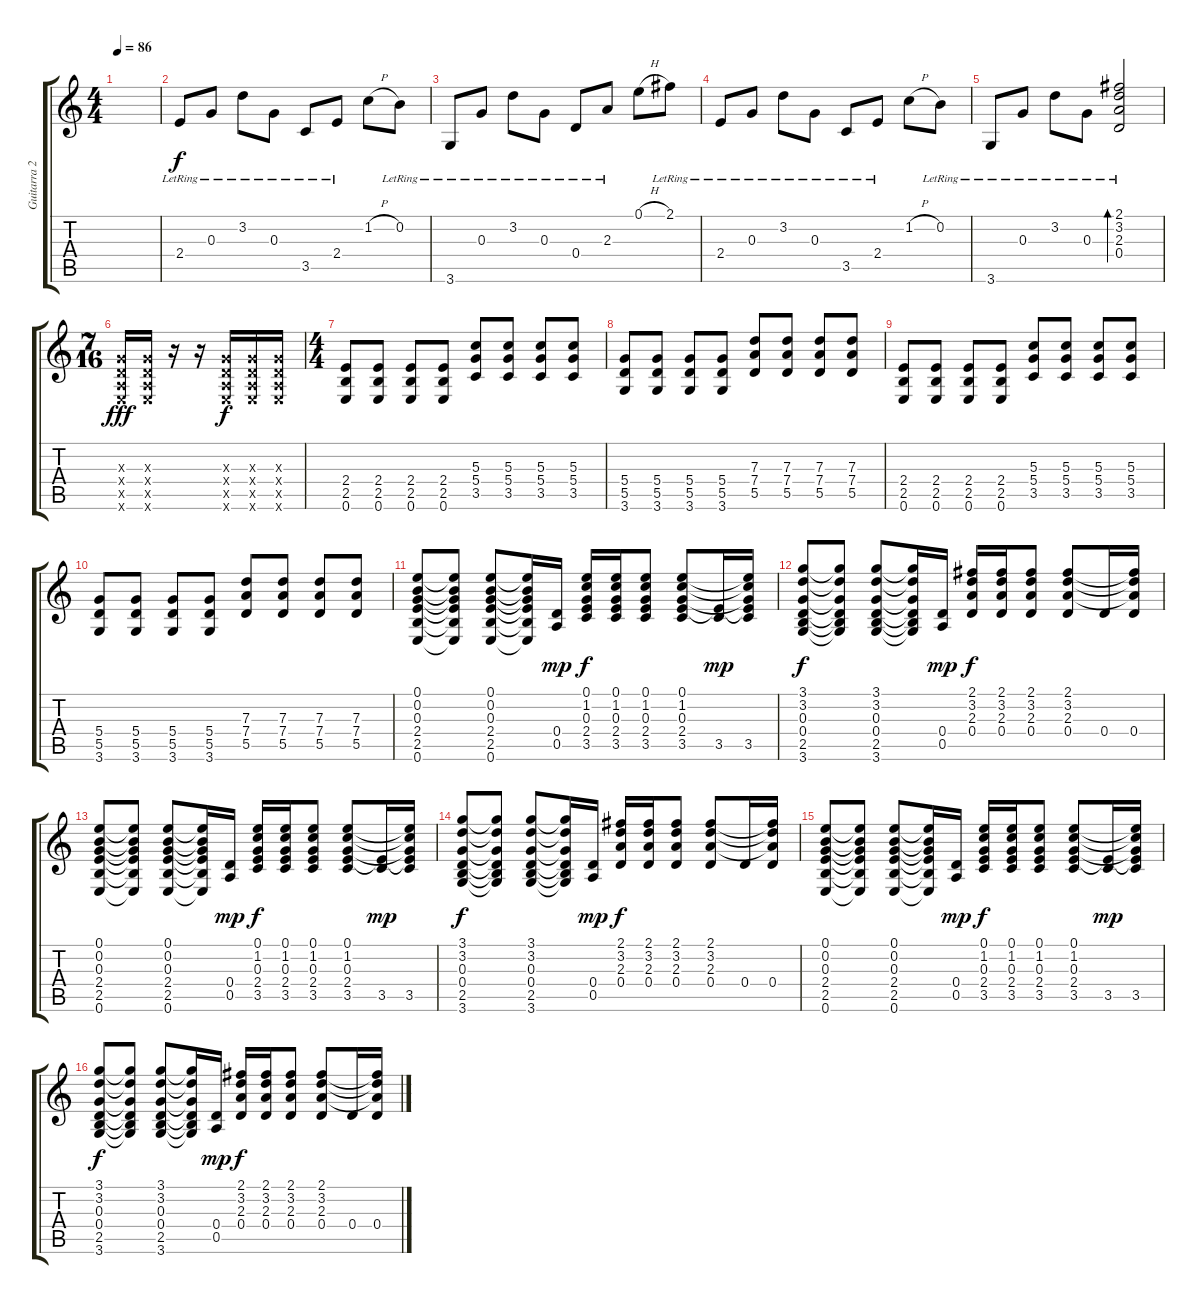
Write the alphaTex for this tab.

\track ("Guitarra 2 ((Craig))" "Guitarra 2") {instrument distortionguitar}
\staff {score tabs}
\tuning (E4 B3 G3 D3 A2 E2) {hide}
\ts (4 4)
\tempo 86
\clef g2
\ks c
|
2.4{lr}.8 0.3{lr}.8 3.2{lr}.8 0.3{lr}.8 3.5{lr}.8 2.4{lr}.8 1.2{h}.8 0.2{lr}.8 |
3.6{lr}.8 0.3{lr}.8 3.2{lr}.8 0.3{lr}.8 0.4{lr}.8 2.3{lr}.8 0.1{h}.8 2.1{lr}.8 |
2.4{lr}.8 0.3{lr}.8 3.2{lr}.8 0.3{lr}.8 3.5{lr}.8 2.4{lr}.8 1.2{h}.8 0.2{lr}.8 |
3.6{lr}.8 0.3{lr}.8 3.2{lr}.8 0.3{lr}.8 (2.1 3.2 2.3 0.4{lr}).2{bd 60} |
\ts (7 16)
(0.3{x} 0.4{x} 0.5{x} 0.6{x}).16{dy fff instrument overdrivenguitar} (0.3{x} 0.4{x} 0.5{x} 0.6{x}).16 r.16 r.16 (0.3{x} 0.4{x} 0.5{x} 0.6{x}).16{dy f instrument distortionguitar} (0.3{x} 0.4{x} 0.5{x} 0.6{x}).16 (0.3{x} 0.4{x} 0.5{x} 0.6{x}).16 |
\ts (4 4)
(2.4 2.5 0.6).8 (2.4 2.5 0.6).8 (2.4 2.5 0.6).8 (2.4 2.5 0.6).8 (5.3 5.4 3.5).8 (5.3 5.4 3.5).8 (5.3 5.4 3.5).8 (5.3 5.4 3.5).8 |
(5.4 5.5 3.6).8 (5.4 5.5 3.6).8 (5.4 5.5 3.6).8 (5.4 5.5 3.6).8 (7.3 7.4 5.5).8 (7.3 7.4 5.5).8 (7.3 7.4 5.5).8 (7.3 7.4 5.5).8 |
(2.4 2.5 0.6).8 (2.4 2.5 0.6).8 (2.4 2.5 0.6).8 (2.4 2.5 0.6).8 (5.3 5.4 3.5).8 (5.3 5.4 3.5).8 (5.3 5.4 3.5).8 (5.3 5.4 3.5).8 |
(5.4 5.5 3.6).8 (5.4 5.5 3.6).8 (5.4 5.5 3.6).8 (5.4 5.5 3.6).8 (7.3 7.4 5.5).8 (7.3 7.4 5.5).8 (7.3 7.4 5.5).8 (7.3 7.4 5.5).8 |
(0.1 0.2 0.3 2.4 2.5 0.6).8{instrument acousticguitarsteel} (0.1{t} 0.2{t} 0.3{t} 2.4{t} 2.5{t} 0.6{t}).8 (0.1 0.2 0.3 2.4 2.5 0.6).8 (0.1{t} 0.2{t} 0.3{t} 2.4{t} 2.5{t} 0.6{t}).16 (0.4 0.5).16{dy mp} (0.1 1.2 0.3 2.4 3.5).16{dy f} (0.1 1.2 0.3 2.4 3.5).16 (0.1 1.2 0.3 2.4 3.5).8 (0.1 1.2 0.3 2.4 3.5).8 (2.4{t} 3.5).16{dy mp} (0.1{t} 1.2{t} 0.3{t} 2.4{t} 3.5).16 |
(3.1 3.2 0.3 0.4 2.5 3.6).8{dy f instrument acousticguitarsteel} (3.1{t} 3.2{t} 0.3{t} 0.4{t} 2.5{t} 3.6{t}).8 (3.1 3.2 0.3 0.4 2.5 3.6).8 (3.1{t} 3.2{t} 0.3{t} 0.4{t} 2.5{t} 3.6{t}).16 (0.4 0.5).16{dy mp} (2.1 3.2 2.3 0.4).16{dy f} (2.1 3.2 2.3 0.4).16 (2.1 3.2 2.3 0.4).8 (2.1 3.2 2.3 0.4).8 0.4.16 (2.1{t} 3.2{t} 2.3{t} 0.4).16 |
(0.1 0.2 0.3 2.4 2.5 0.6).8{instrument acousticguitarsteel} (0.1{t} 0.2{t} 0.3{t} 2.4{t} 2.5{t} 0.6{t}).8 (0.1 0.2 0.3 2.4 2.5 0.6).8 (0.1{t} 0.2{t} 0.3{t} 2.4{t} 2.5{t} 0.6{t}).16 (0.4 0.5).16{dy mp} (0.1 1.2 0.3 2.4 3.5).16{dy f} (0.1 1.2 0.3 2.4 3.5).16 (0.1 1.2 0.3 2.4 3.5).8 (0.1 1.2 0.3 2.4 3.5).8 (2.4{t} 3.5).16{dy mp} (0.1{t} 1.2{t} 0.3{t} 2.4{t} 3.5).16 |
(3.1 3.2 0.3 0.4 2.5 3.6).8{dy f instrument acousticguitarsteel} (3.1{t} 3.2{t} 0.3{t} 0.4{t} 2.5{t} 3.6{t}).8 (3.1 3.2 0.3 0.4 2.5 3.6).8 (3.1{t} 3.2{t} 0.3{t} 0.4{t} 2.5{t} 3.6{t}).16 (0.4 0.5).16{dy mp} (2.1 3.2 2.3 0.4).16{dy f} (2.1 3.2 2.3 0.4).16 (2.1 3.2 2.3 0.4).8 (2.1 3.2 2.3 0.4).8 0.4.16 (2.1{t} 3.2{t} 2.3{t} 0.4).16 |
(0.1 0.2 0.3 2.4 2.5 0.6).8{instrument acousticguitarsteel} (0.1{t} 0.2{t} 0.3{t} 2.4{t} 2.5{t} 0.6{t}).8 (0.1 0.2 0.3 2.4 2.5 0.6).8 (0.1{t} 0.2{t} 0.3{t} 2.4{t} 2.5{t} 0.6{t}).16 (0.4 0.5).16{dy mp} (0.1 1.2 0.3 2.4 3.5).16{dy f} (0.1 1.2 0.3 2.4 3.5).16 (0.1 1.2 0.3 2.4 3.5).8 (0.1 1.2 0.3 2.4 3.5).8 (2.4{t} 3.5).16{dy mp} (0.1{t} 1.2{t} 0.3{t} 2.4{t} 3.5).16 |
(3.1 3.2 0.3 0.4 2.5 3.6).8{dy f instrument acousticguitarsteel} (3.1{t} 3.2{t} 0.3{t} 0.4{t} 2.5{t} 3.6{t}).8 (3.1 3.2 0.3 0.4 2.5 3.6).8 (3.1{t} 3.2{t} 0.3{t} 0.4{t} 2.5{t} 3.6{t}).16 (0.4 0.5).16{dy mp} (2.1 3.2 2.3 0.4).16{dy f} (2.1 3.2 2.3 0.4).16 (2.1 3.2 2.3 0.4).8 (2.1 3.2 2.3 0.4).8 0.4.16 (2.1{t} 3.2{t} 2.3{t} 0.4).16
